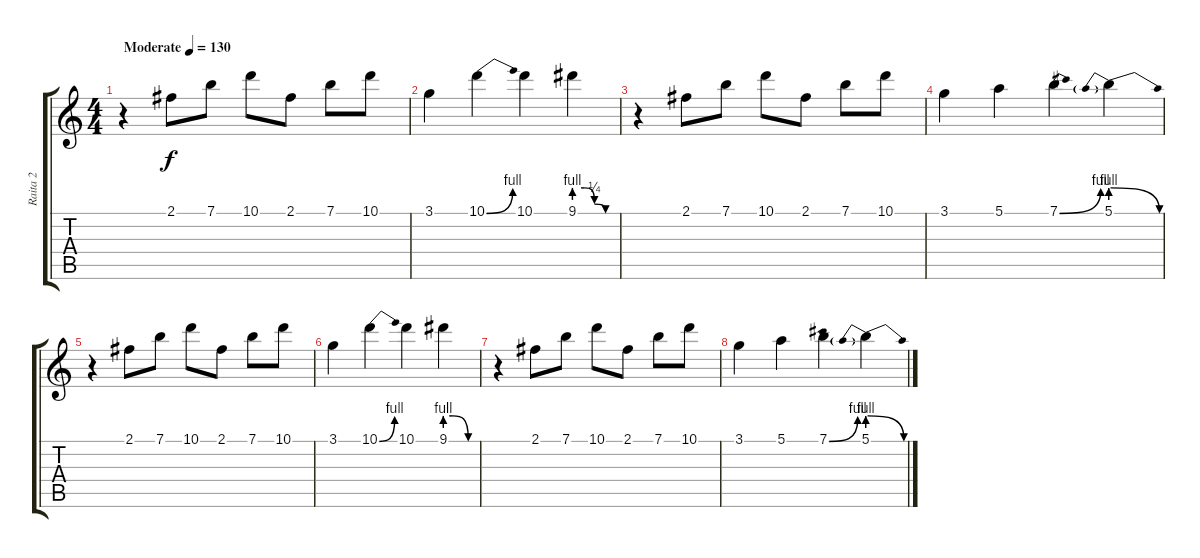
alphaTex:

\track ("Raita 2" "Raita 2") {instrument distortionguitar}
\staff {score tabs}
\tuning (E4 B3 G3 D3 A2 E2) {hide}
\ts (4 4)
\tempo (130 "Moderate")
\clef g2
\ks c
r.4{dy f instrument distortionguitar} 2.1.8 7.1.8 10.1.8 2.1.8 7.1.8 10.1.8 |
3.1.4 10.1{be (bend 0 0 60 4)}.4 10.1.4 9.1{be (custom 0 4 15 4 29 1 45 0 60 0)}.4 |
r.4 2.1.8 7.1.8 10.1.8 2.1.8 7.1.8 10.1.8 |
3.1.4 5.1.4 7.1{be (bend 0 0 60 4)}.4 5.1{be (prebendrelease 0 4 60 0)}.4 |
r.4 2.1.8 7.1.8 10.1.8 2.1.8 7.1.8 10.1.8 |
3.1.4 10.1{be (bend 0 0 60 4)}.4 10.1.4 9.1{be (custom 0 4 15 4 45 0 60 0)}.4 |
r.4 2.1.8 7.1.8 10.1.8 2.1.8 7.1.8 10.1.8 |
3.1.4 5.1.4 7.1{be (bend 0 0 60 4)}.4 5.1{be (prebendrelease 0 4 60 0)}.4
